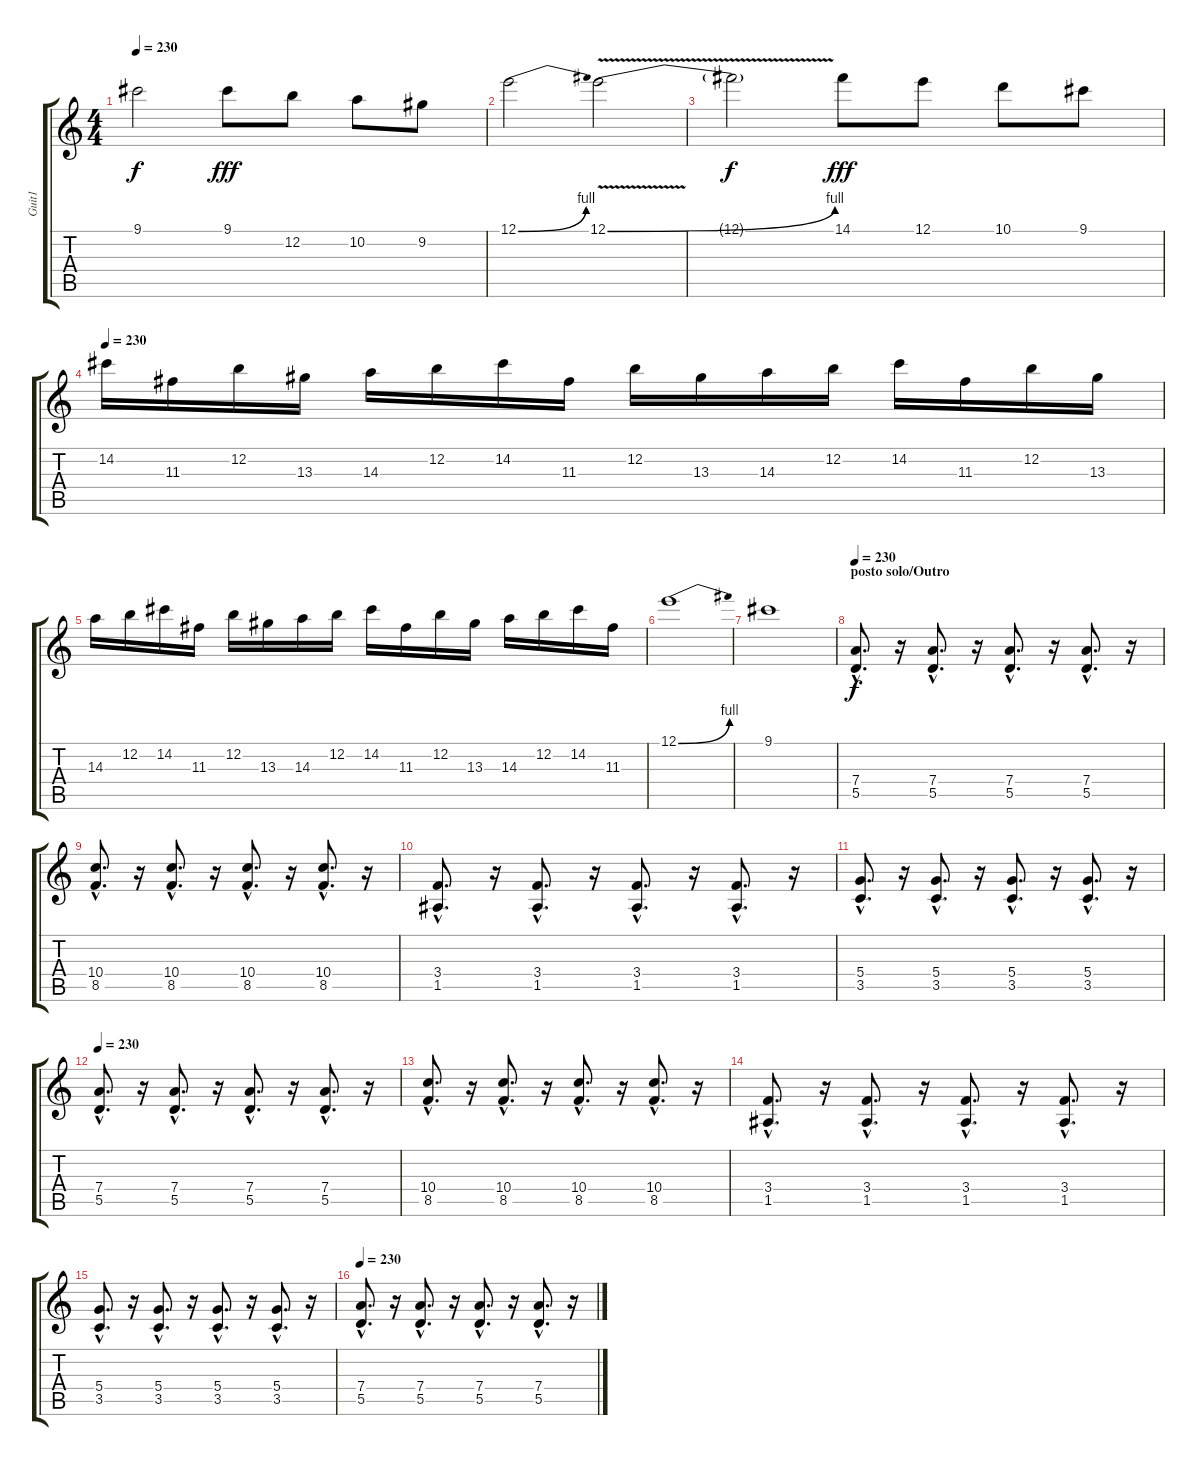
\track ("Guit1" "Guit1") {instrument electricguitarclean}
\staff {score tabs}
\tuning (E4 B3 G3 D3 A2 E2) {hide}
\ts (4 4)
\tempo 230
\clef g2
\ks c
9.1{t}.2{dy f} 9.1.8{dy fff} 12.2.8 10.2.8 9.2.8 |
12.1{be (bend 0 0 60 4)}.2 12.1{be (bend 0 0 60 4) v}.2 |
12.1{t}.2{dy f} 14.1.8{dy fff} 12.1.8 10.1.8 9.1.8 |
\tempo 230
14.2.16 11.3.16 12.2.16 13.3.16 14.3.16 12.2.16 14.2.16 11.3.16 12.2.16 13.3.16 14.3.16 12.2.16 14.2.16 11.3.16 12.2.16 13.3.16 |
14.3.16 12.2.16 14.2.16 11.3.16 12.2.16 13.3.16 14.3.16 12.2.16 14.2.16 11.3.16 12.2.16 13.3.16 14.3.16 12.2.16 14.2.16 11.3.16 |
12.1{be (bend 0 0 60 4)}.1 |
9.1.1 |
\section ("" "posto solo/Outro")
\tempo 230
(7.4{hac} 5.5{hac}).8{d dy f instrument overdrivenguitar} r.16 (7.4{hac} 5.5{hac}).8{d} r.16 (7.4{hac} 5.5{hac}).8{d} r.16 (7.4{hac} 5.5{hac}).8{d} r.16 |
(10.4{hac} 8.5{hac}).8{d} r.16 (10.4{hac} 8.5{hac}).8{d} r.16 (10.4{hac} 8.5{hac}).8{d} r.16 (10.4{hac} 8.5{hac}).8{d} r.16 |
(3.4{hac} 1.5{hac}).8{d} r.16 (3.4{hac} 1.5{hac}).8{d} r.16 (3.4{hac} 1.5{hac}).8{d} r.16 (3.4{hac} 1.5{hac}).8{d} r.16 |
(5.4{hac} 3.5{hac}).8{d} r.16 (5.4{hac} 3.5{hac}).8{d} r.16 (5.4{hac} 3.5{hac}).8{d} r.16 (5.4{hac} 3.5{hac}).8{d} r.16 |
\tempo 230
(7.4{hac} 5.5{hac}).8{d instrument overdrivenguitar} r.16 (7.4{hac} 5.5{hac}).8{d} r.16 (7.4{hac} 5.5{hac}).8{d} r.16 (7.4{hac} 5.5{hac}).8{d} r.16 |
(10.4{hac} 8.5{hac}).8{d} r.16 (10.4{hac} 8.5{hac}).8{d} r.16 (10.4{hac} 8.5{hac}).8{d} r.16 (10.4{hac} 8.5{hac}).8{d} r.16 |
(3.4{hac} 1.5{hac}).8{d} r.16 (3.4{hac} 1.5{hac}).8{d} r.16 (3.4{hac} 1.5{hac}).8{d} r.16 (3.4{hac} 1.5{hac}).8{d} r.16 |
(5.4{hac} 3.5{hac}).8{d} r.16 (5.4{hac} 3.5{hac}).8{d} r.16 (5.4{hac} 3.5{hac}).8{d} r.16 (5.4{hac} 3.5{hac}).8{d} r.16 |
\tempo 230
(7.4{hac} 5.5{hac}).8{d instrument overdrivenguitar} r.16 (7.4{hac} 5.5{hac}).8{d} r.16 (7.4{hac} 5.5{hac}).8{d} r.16 (7.4{hac} 5.5{hac}).8{d} r.16
